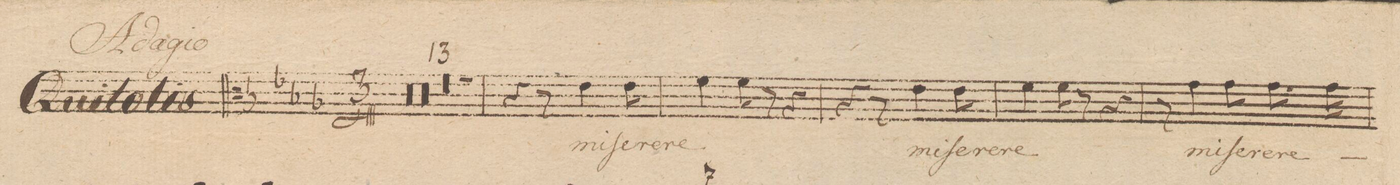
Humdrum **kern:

**kern	**text	**dynam
*I"Alto Solo	*	*
*clefC3	*	*
*k[b-e-a-]	*	*
*M3/4	*	*
0.r	.	.
=2	=2	=2
=3	=3	=3
=4	=4	=4
=5	=5	=5
0.r	.	.
=6	=6	=6
=7	=7	=7
=8	=8	=8
=9	=9	=9
0.r	.	.
=10	=10	=10
=11	=11	=11
=12	=12	=12
=13	=13	=13
2.r	.	.
=14	=14	=14
4r	.	.
8r	.	.
4e-\	mi-	.
8e-\	-sere-	.
=15	=15	=15
4f\	-re	.
8f\	.	.
8r	.	.
4r	.	.
=16	=16	=16
4r	.	.
8r	.	.
4e-\	mi-	.
8e-\	-sere-	.
=17	=17	=17
4f\	-re	.
8f\	.	.
8r	.	.
4r	.	.
=18	=18	=18
8r	.	.
4g\	mi-	.
8g\	-sere-	.
8.g\	-re	.
16g\	.	.
=19	=19	=19
*-	*-	*-
